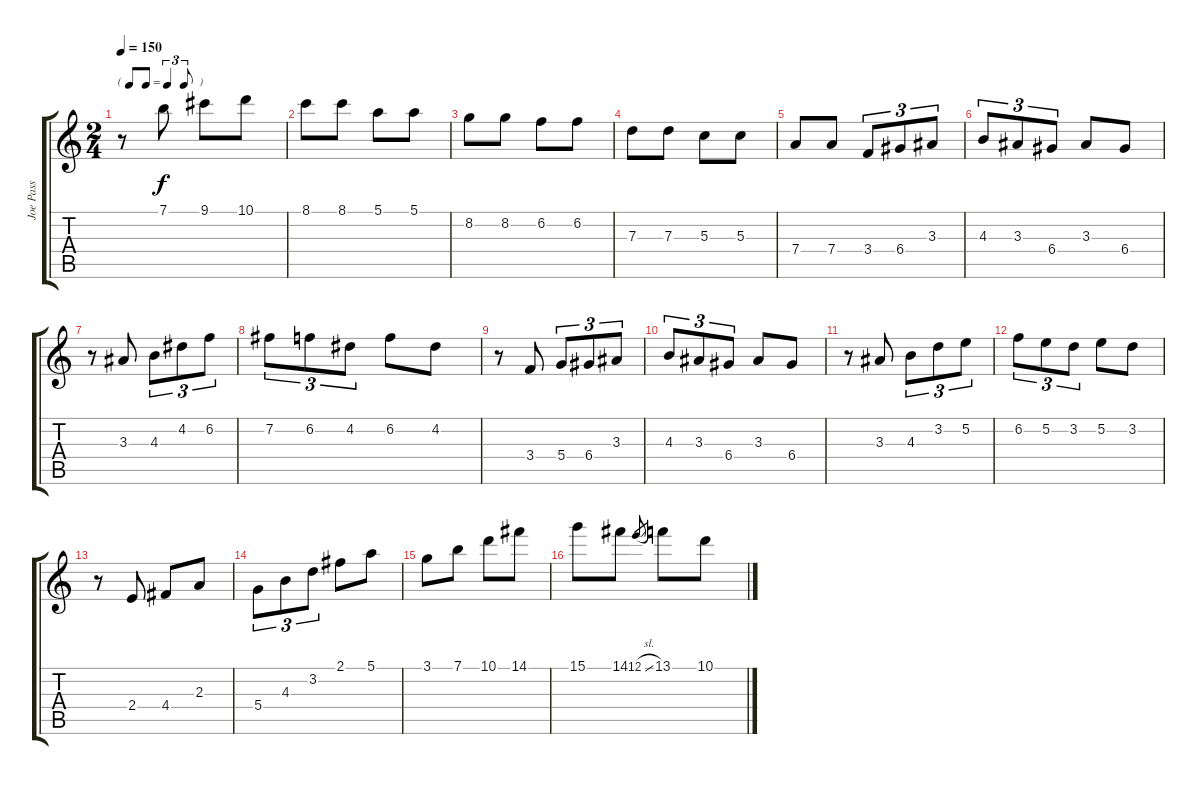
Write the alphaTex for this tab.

\track ("Joe Pass" "Joe Pass") {instrument acousticguitarsteel}
\staff {score tabs}
\tuning (E4 B3 G3 D3 A2 E2) {hide}
\ts (2 4)
\tf triplet8th
\tempo 150
\clef g2
\ks c
r.8{dy f} 7.1.8 9.1.8 10.1.8 |
8.1.8 8.1.8 5.1.8 5.1.8 |
8.2.8 8.2.8 6.2.8 6.2.8 |
7.3.8 7.3.8 5.3.8 5.3.8 |
7.4.8 7.4.8 3.4.8{tu (3 2)} 6.4.8{tu (3 2)} 3.3.8{tu (3 2)} |
4.3.8{tu (3 2)} 3.3.8{tu (3 2)} 6.4.8{tu (3 2)} 3.3.8 6.4.8 |
r.8 3.3.8 4.3.8{tu (3 2)} 4.2.8{tu (3 2)} 6.2.8{tu (3 2)} |
7.2.8{tu (3 2)} 6.2.8{tu (3 2)} 4.2.8{tu (3 2)} 6.2.8 4.2.8 |
r.8 3.4.8 5.4.8{tu (3 2)} 6.4.8{tu (3 2)} 3.3.8{tu (3 2)} |
4.3.8{tu (3 2)} 3.3.8{tu (3 2)} 6.4.8{tu (3 2)} 3.3.8 6.4.8 |
r.8 3.3.8 4.3.8{tu (3 2)} 3.2.8{tu (3 2)} 5.2.8{tu (3 2)} |
6.2.8{tu (3 2)} 5.2.8{tu (3 2)} 3.2.8{tu (3 2)} 5.2.8 3.2.8 |
r.8 2.4.8 4.4.8 2.3.8 |
5.4.8{tu (3 2)} 4.3.8{tu (3 2)} 3.2.8{tu (3 2)} 2.1.8 5.1.8 |
3.1.8 7.1.8 10.1.8 14.1.8 |
15.1.8 14.1.8 12.1{sl}.8{gr} 13.1.8 10.1.8
